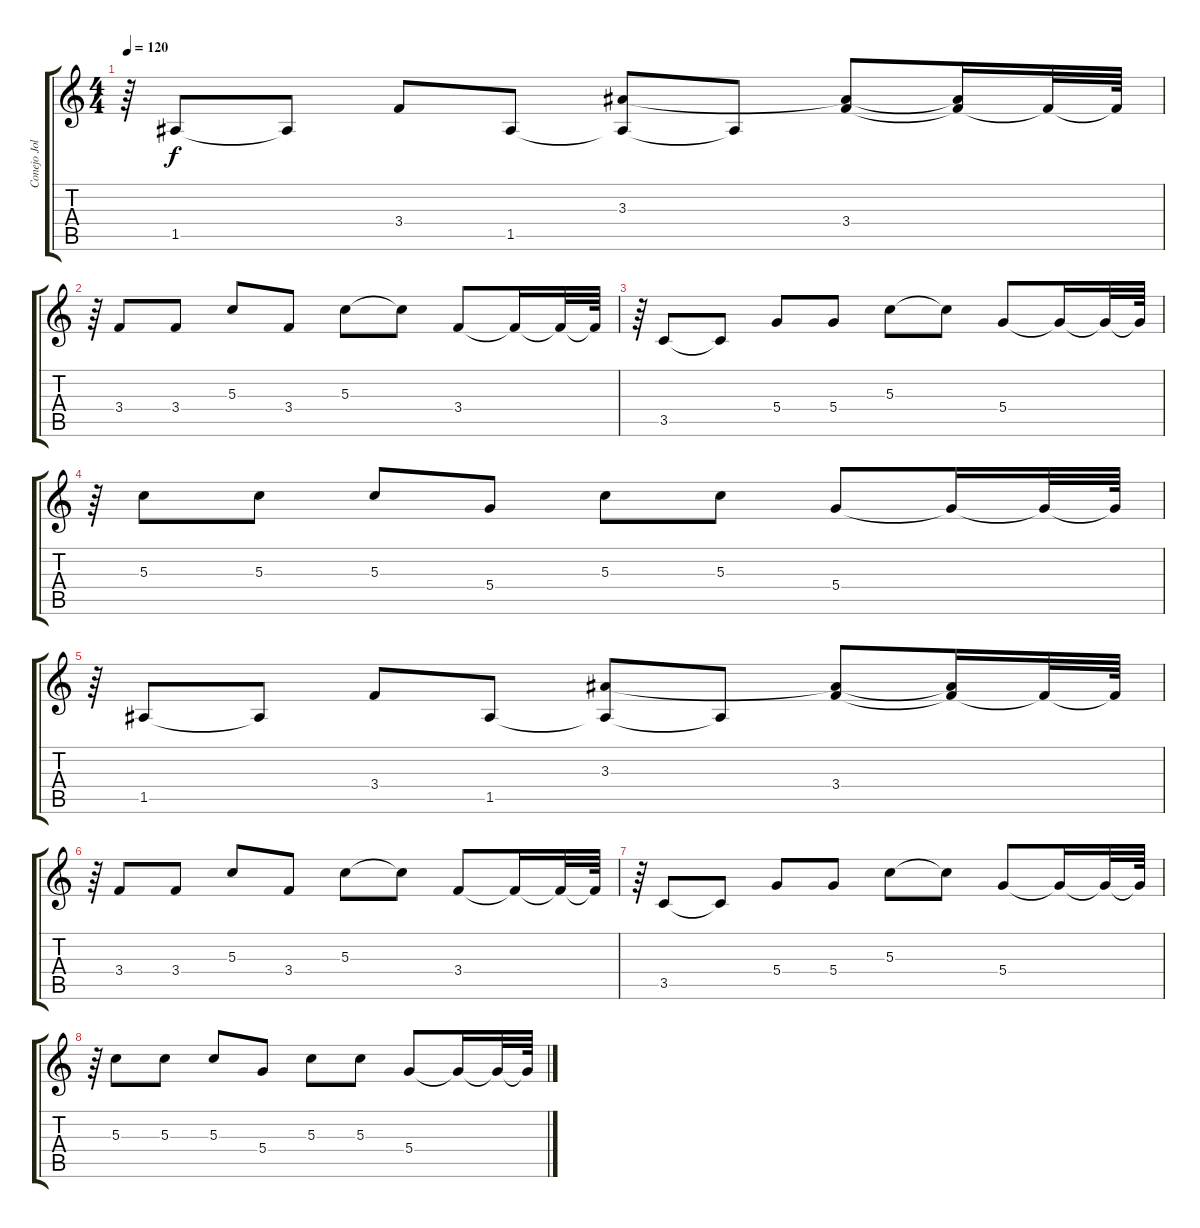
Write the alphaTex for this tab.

\track ("Conejo Jolivet" "Conejo Jol") {instrument electricguitarclean}
\staff {score tabs}
\tuning (E4 B3 G3 D3 A2 E2) {hide}
\ts (4 4)
\tempo 120
\clef g2
\ks c
r.64{dy f volume 7 instrument overdrivenguitar} 1.5.8 1.5{t}.8 3.4.8 1.5.8 (3.3 1.5{t}).8 1.5{t}.8 (3.3{t} 3.4).8 (3.3{t} 3.4{t}).16 3.4{t}.32 3.4{t}.64 |
r.64 3.4.8 3.4.8 5.3.8 3.4.8 5.3.8 5.3{t}.8 3.4.8 3.4{t}.16 3.4{t}.32 3.4{t}.64 |
r.64 3.5.8 3.5{t}.8 5.4.8 5.4.8 5.3.8 5.3{t}.8 5.4.8 5.4{t}.16 5.4{t}.32 5.4{t}.64 |
r.64 5.3.8 5.3.8 5.3.8 5.4.8 5.3.8 5.3.8 5.4.8 5.4{t}.16 5.4{t}.32 5.4{t}.64 |
r.64 1.5.8 1.5{t}.8 3.4.8 1.5.8 (3.3 1.5{t}).8 1.5{t}.8 (3.3{t} 3.4).8 (3.3{t} 3.4{t}).16 3.4{t}.32 3.4{t}.64 |
r.64 3.4.8 3.4.8 5.3.8 3.4.8 5.3.8 5.3{t}.8 3.4.8 3.4{t}.16 3.4{t}.32 3.4{t}.64 |
r.64 3.5.8 3.5{t}.8 5.4.8 5.4.8 5.3.8 5.3{t}.8 5.4.8 5.4{t}.16 5.4{t}.32 5.4{t}.64 |
r.64 5.3.8 5.3.8 5.3.8 5.4.8 5.3.8 5.3.8 5.4.8 5.4{t}.16 5.4{t}.32 5.4{t}.64
